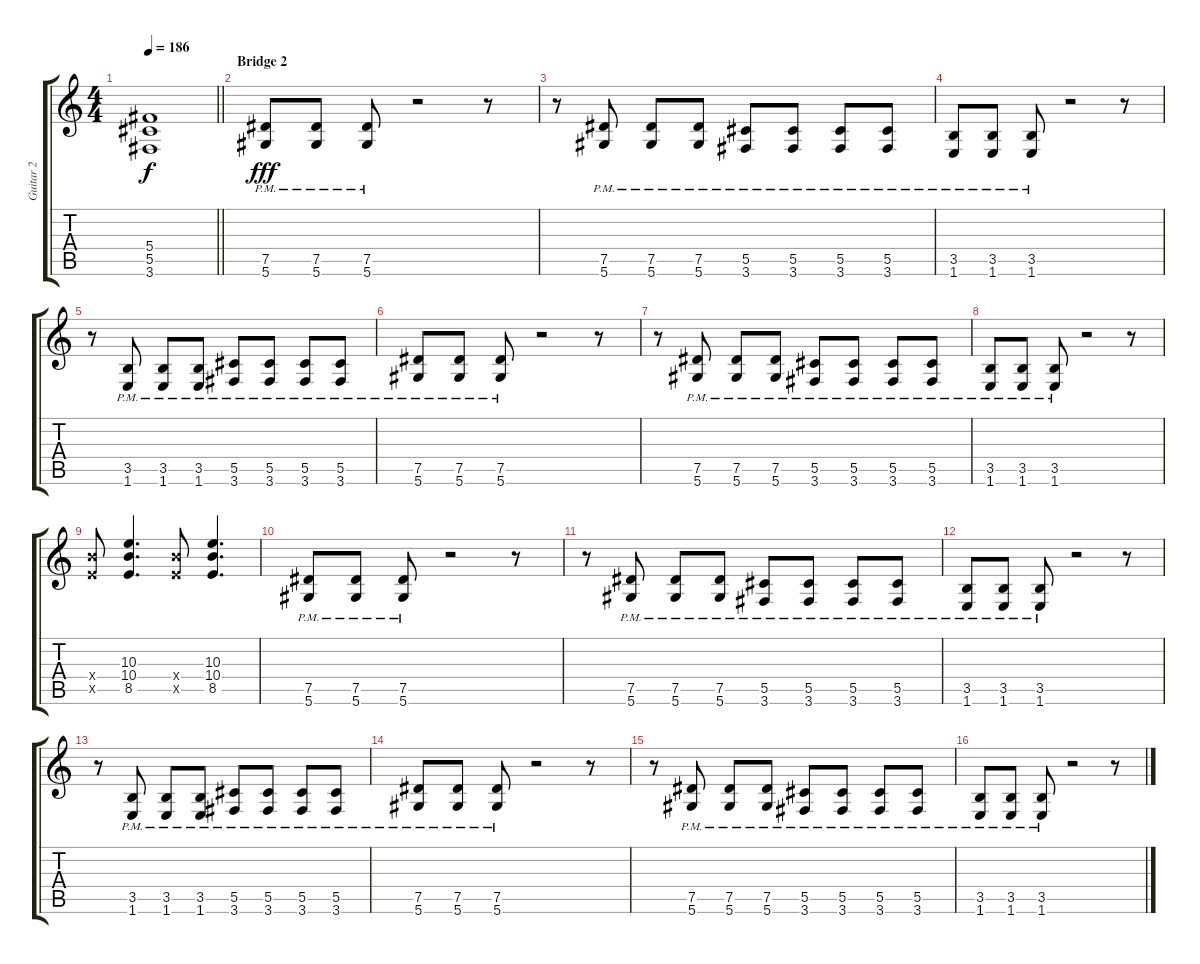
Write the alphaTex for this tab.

\track ("Guitar 2" "Guitar 2") {instrument distortionguitar}
\staff {score tabs}
\tuning (Eb4 Bb3 Gb3 Db3 Ab2 Eb2) {hide}
\ts (4 4)
\tempo 186
\clef g2
\barLineRight lightlight
\ks c
(5.4 5.5 3.6).1{dy f} |
\section ("" "Bridge 2")
(7.5{pm} 5.6{pm}).8{dy fff} (7.5{pm} 5.6{pm}).8 (7.5{pm} 5.6{pm}).8 r.2 r.8 |
r.8 (7.5{pm} 5.6{pm}).8 (7.5{pm} 5.6{pm}).8 (7.5{pm} 5.6{pm}).8 (5.5{pm} 3.6{pm}).8 (5.5{pm} 3.6{pm}).8 (5.5{pm} 3.6{pm}).8 (5.5{pm} 3.6{pm}).8 |
(3.5{pm} 1.6{pm}).8 (3.5{pm} 1.6{pm}).8 (3.5{pm} 1.6{pm}).8 r.2 r.8 |
r.8 (3.5{pm} 1.6{pm}).8 (3.5{pm} 1.6{pm}).8 (3.5{pm} 1.6{pm}).8 (5.5{pm} 3.6{pm}).8 (5.5{pm} 3.6{pm}).8 (5.5{pm} 3.6{pm}).8 (5.5{pm} 3.6{pm}).8 |
(7.5{pm} 5.6{pm}).8 (7.5{pm} 5.6{pm}).8 (7.5{pm} 5.6{pm}).8 r.2 r.8 |
r.8 (7.5{pm} 5.6{pm}).8 (7.5{pm} 5.6{pm}).8 (7.5{pm} 5.6{pm}).8 (5.5{pm} 3.6{pm}).8 (5.5{pm} 3.6{pm}).8 (5.5{pm} 3.6{pm}).8 (5.5{pm} 3.6{pm}).8 |
(3.5{pm} 1.6{pm}).8 (3.5{pm} 1.6{pm}).8 (3.5{pm} 1.6{pm}).8 r.2 r.8 |
(10.4{x} 8.5{x}).8 (10.3 10.4 8.5).4{d} (10.4{x} 8.5{x}).8 (10.3 10.4 8.5).4{d} |
(7.5{pm} 5.6{pm}).8 (7.5{pm} 5.6{pm}).8 (7.5{pm} 5.6{pm}).8 r.2 r.8 |
r.8 (7.5{pm} 5.6{pm}).8 (7.5{pm} 5.6{pm}).8 (7.5{pm} 5.6{pm}).8 (5.5{pm} 3.6{pm}).8 (5.5{pm} 3.6{pm}).8 (5.5{pm} 3.6{pm}).8 (5.5{pm} 3.6{pm}).8 |
(3.5{pm} 1.6{pm}).8 (3.5{pm} 1.6{pm}).8 (3.5{pm} 1.6{pm}).8 r.2 r.8 |
r.8 (3.5{pm} 1.6{pm}).8 (3.5{pm} 1.6{pm}).8 (3.5{pm} 1.6{pm}).8 (5.5{pm} 3.6{pm}).8 (5.5{pm} 3.6{pm}).8 (5.5{pm} 3.6{pm}).8 (5.5{pm} 3.6{pm}).8 |
(7.5{pm} 5.6{pm}).8 (7.5{pm} 5.6{pm}).8 (7.5{pm} 5.6{pm}).8 r.2 r.8 |
r.8 (7.5{pm} 5.6{pm}).8 (7.5{pm} 5.6{pm}).8 (7.5{pm} 5.6{pm}).8 (5.5{pm} 3.6{pm}).8 (5.5{pm} 3.6{pm}).8 (5.5{pm} 3.6{pm}).8 (5.5{pm} 3.6{pm}).8 |
(3.5{pm} 1.6{pm}).8 (3.5{pm} 1.6{pm}).8 (3.5{pm} 1.6{pm}).8 r.2 r.8
